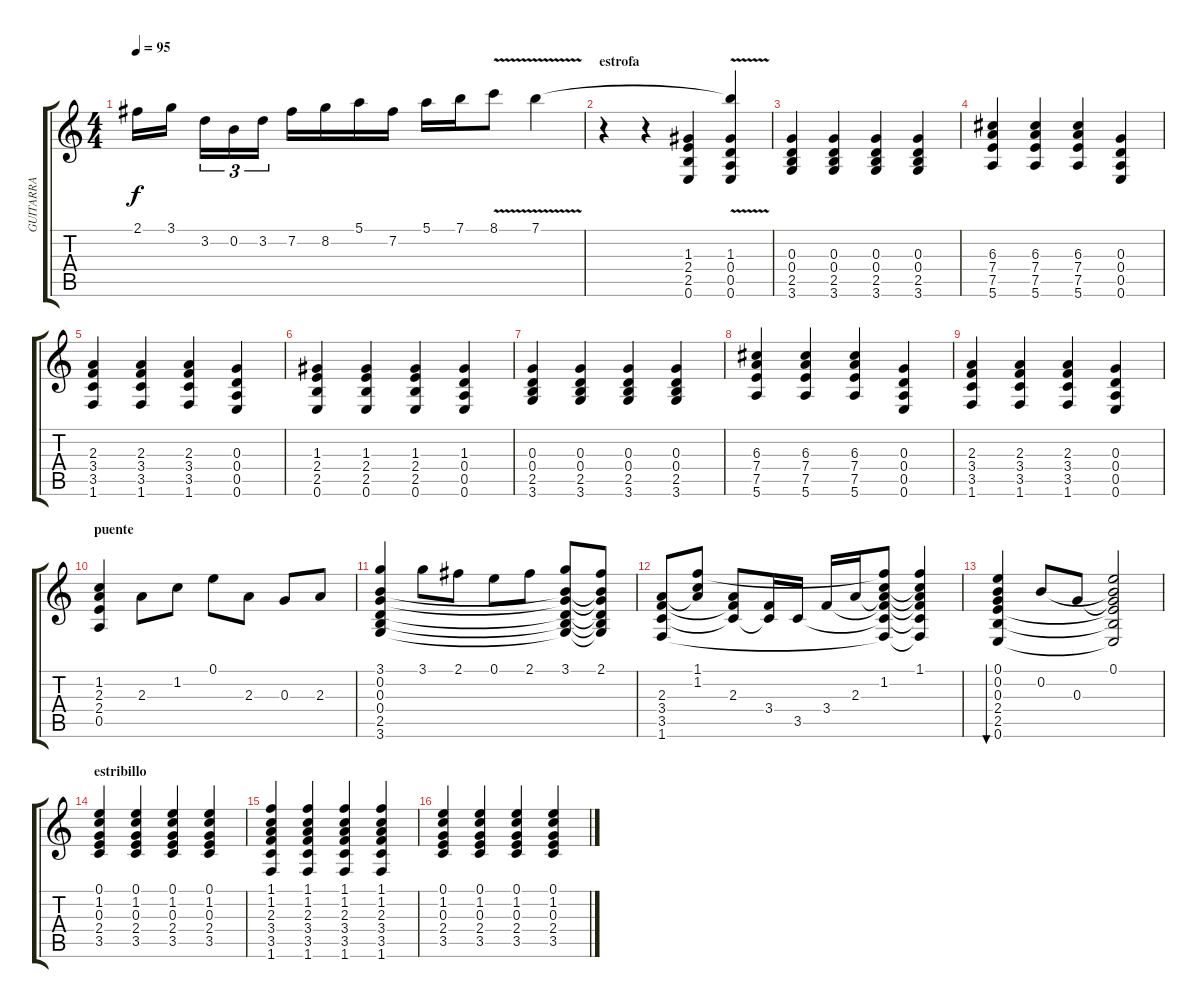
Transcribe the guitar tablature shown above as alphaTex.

\track ("GUITARRA" "GUITARRA") {instrument electricguitarclean}
\staff {score tabs}
\tuning (E4 B3 G3 D3 A2 E2) {hide}
\ts (4 4)
\tempo 95
\clef g2
\ks c
2.1.16{dy f} 3.1.16 3.2.16{tu (3 2)} 0.2.16{tu (3 2)} 3.2.16{tu (3 2)} 7.2.16 8.2.16 5.1.16 7.2.16 5.1.16 7.1.16 8.1{v}.8 7.1{v}.4 |
\section ("" "estrofa")
r.4 r.4 (1.3 2.4 2.5 0.6).4 (7.1{t} 1.3 0.4 0.5 0.6).4 |
(0.3 0.4 2.5 3.6).4 (0.3 0.4 2.5 3.6).4 (0.3 0.4 2.5 3.6).4 (0.3 0.4 2.5 3.6).4 |
(6.3 7.4 7.5 5.6).4 (6.3 7.4 7.5 5.6).4 (6.3 7.4 7.5 5.6).4 (0.3 0.4 0.5 0.6).4 |
(2.3 3.4 3.5 1.6).4 (2.3 3.4 3.5 1.6).4 (2.3 3.4 3.5 1.6).4 (0.3 0.4 0.5 0.6).4 |
(1.3 2.4 2.5 0.6).4 (1.3 2.4 2.5 0.6).4 (1.3 2.4 2.5 0.6).4 (1.3 0.4 0.5 0.6).4 |
(0.3 0.4 2.5 3.6).4 (0.3 0.4 2.5 3.6).4 (0.3 0.4 2.5 3.6).4 (0.3 0.4 2.5 3.6).4 |
(6.3 7.4 7.5 5.6).4 (6.3 7.4 7.5 5.6).4 (6.3 7.4 7.5 5.6).4 (0.3 0.4 0.5 0.6).4 |
(2.3 3.4 3.5 1.6).4 (2.3 3.4 3.5 1.6).4 (2.3 3.4 3.5 1.6).4 (0.3 0.4 0.5 0.6).4 |
\section ("" "puente")
(1.2 2.3 2.4 0.5).4 2.3.8 1.2.8 0.1.8 2.3.8 0.3.8 2.3.8 |
(3.1 0.2 0.3 0.4 2.5 3.6).4 3.1.8 2.1.8 0.1.8 2.1.8 (3.1 0.2{t} 0.3{t} 0.4{t} 2.5{t} 3.6{t}).8 (2.1 0.2{t} 0.3{t} 0.4{t} 2.5{t} 3.6{t}).8 |
(2.3 3.4 3.5 1.6).8 (1.1 1.2 2.3{t}).8 (2.3 3.4{t} 3.5{t}).8 (3.4 3.5{t}).16 3.5.16 3.4.16 2.3.16 (1.1{t} 1.2 2.3{t} 3.4{t} 3.5{t} 1.6{t}).8 (1.1 1.2{t} 2.3{t} 3.4{t} 3.5{t} 1.6{t}).4 |
(0.1 0.2 0.3 2.4 2.5 0.6).4{bu 60} 0.2.8 0.3.8 (0.1 0.2{t} 0.3{t} 2.4{t} 2.5{t} 0.6{t}).2 |
\section ("" "estribillo")
(0.1 1.2 0.3 2.4 3.5).4 (0.1 1.2 0.3 2.4 3.5).4 (0.1 1.2 0.3 2.4 3.5).4 (0.1 1.2 0.3 2.4 3.5).4 |
(1.1 1.2 2.3 3.4 3.5 1.6).4 (1.1 1.2 2.3 3.4 3.5 1.6).4 (1.1 1.2 2.3 3.4 3.5 1.6).4 (1.1 1.2 2.3 3.4 3.5 1.6).4 |
(0.1 1.2 0.3 2.4 3.5).4 (0.1 1.2 0.3 2.4 3.5).4 (0.1 1.2 0.3 2.4 3.5).4 (0.1 1.2 0.3 2.4 3.5).4
